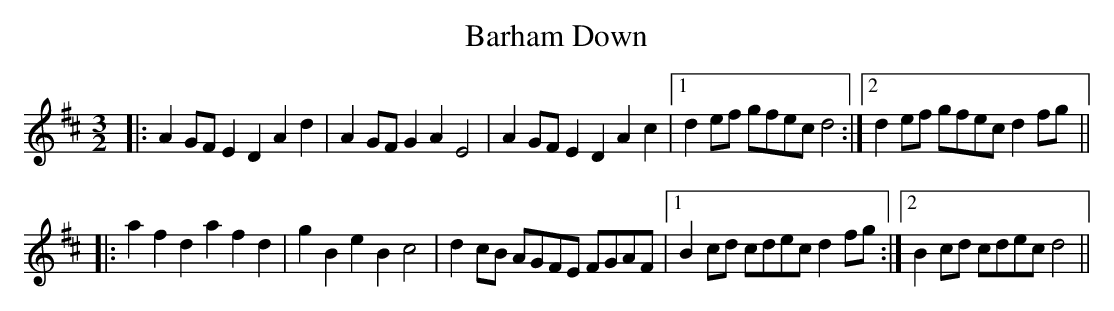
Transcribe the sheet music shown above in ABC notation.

X:1
T: Barham Down
M: 3/2
L: 1/8
K: Dmaj
|:A2GF E2D2A2d2|A2GF G2A2E4|A2GF E2D2A2c2|1 d2ef gfec d4:|2 d2ef gfec d2 fg||
|:a2f2d2a2f2d2|g2B2e2B2c4|d2 cB AGFE FGAF|1 B2cd cdec d2 fg:|2 B2cd cdec d4||
